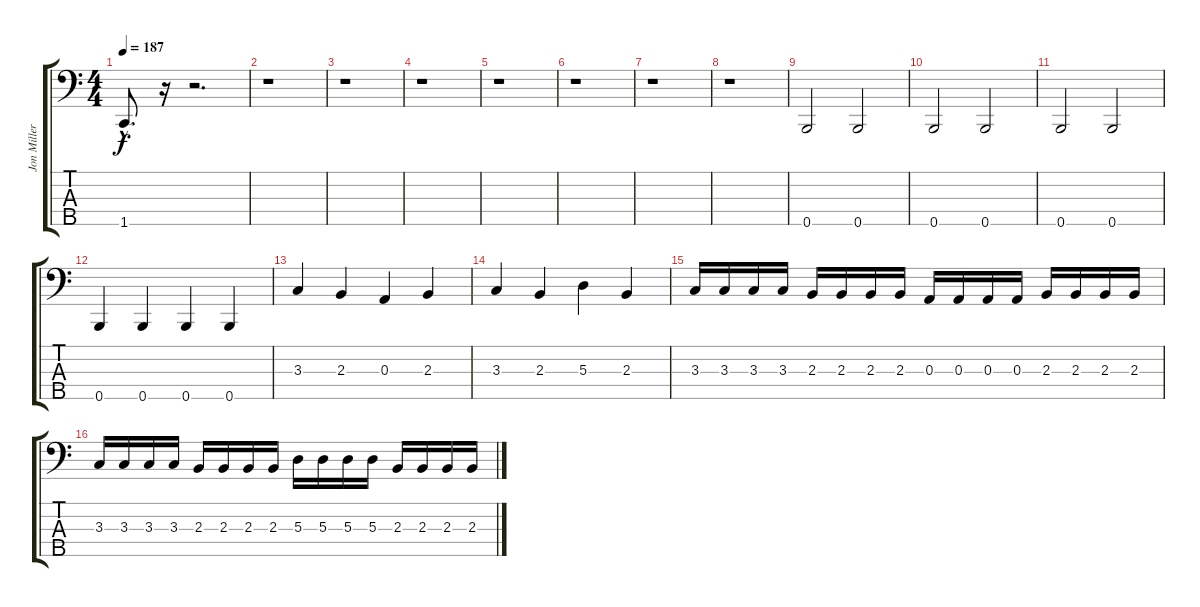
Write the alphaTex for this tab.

\track ("Jon Miller - Bass" "Jon Miller") {instrument electricbassfinger}
\staff {score tabs}
\tuning (G2 D2 A1 E1 B0) {hide}
\ts (4 4)
\tempo 187
\clef f4
\ks c
1.5{hac}.8{d dy f instrument electricbassfinger} r.16 r.2{d} |
r.1 |
r.1 |
r.1 |
r.1 |
r.1 |
r.1 |
r.1 |
0.5.2 0.5.2 |
0.5.2 0.5.2 |
0.5.2 0.5.2 |
0.5.4 0.5.4 0.5.4 0.5.4 |
3.3.4 2.3.4 0.3.4 2.3.4 |
3.3.4 2.3.4 5.3.4 2.3.4 |
3.3.16 3.3.16 3.3.16 3.3.16 2.3.16 2.3.16 2.3.16 2.3.16 0.3.16 0.3.16 0.3.16 0.3.16 2.3.16 2.3.16 2.3.16 2.3.16 |
3.3.16 3.3.16 3.3.16 3.3.16 2.3.16 2.3.16 2.3.16 2.3.16 5.3.16 5.3.16 5.3.16 5.3.16 2.3.16 2.3.16 2.3.16 2.3.16
